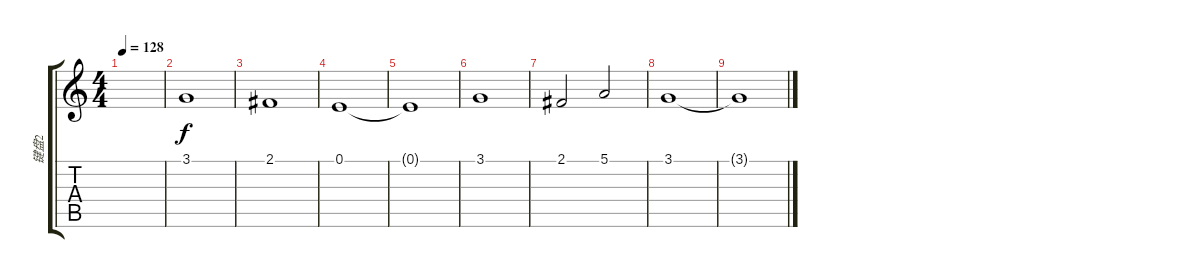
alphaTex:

\track ("键盘2" "键盘2") {instrument fx5brightness}
\staff {score tabs}
\tuning (E4 B3 G3 D3 A2 E2) {hide}
\ts (4 4)
\tempo 128
\clef g2
\ks c
|
3.1.1{volume 16 instrument choiraahs} |
2.1.1 |
0.1.1 |
0.1{t}.1 |
3.1.1 |
2.1.2 5.1.2 |
3.1.1 |
3.1{t}.1
